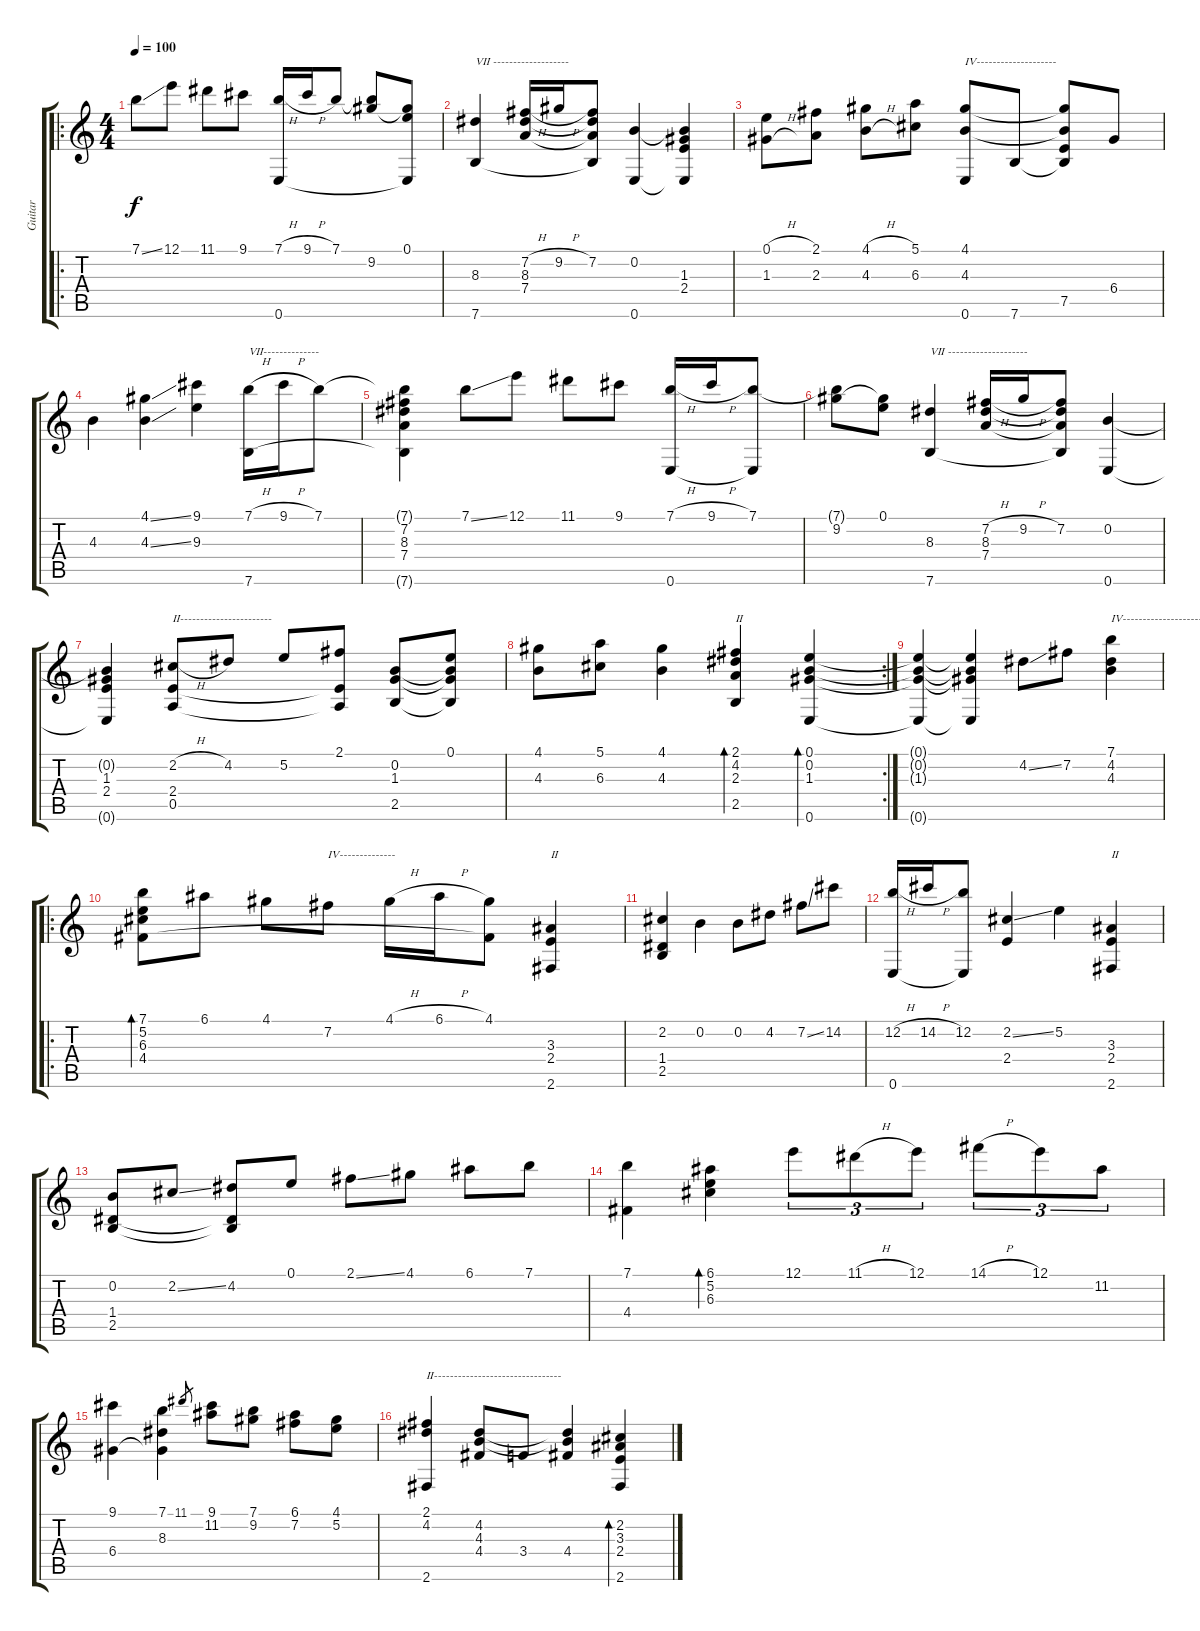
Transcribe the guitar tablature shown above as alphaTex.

\track ("Guitar" "Guitar") {instrument acousticguitarnylon}
\staff {score tabs}
\tuning (E4 B3 G3 D3 A2 E2) {hide}
\ro
\ts (4 4)
\tempo 100
\clef g2
\ks c
7.1{ss}.8{dy f instrument acousticguitarnylon} 12.1.8 11.1.8 9.1.8 (7.1{h} 0.6).16 9.1{h}.16 7.1.8 (7.1{t} 9.2).8 (0.1 9.2{t} 0.6{t}).8 |
(8.3 7.6).4{txt "VII -------------------"} (7.2{h} 8.3 7.4).16 9.2{h}.16 (7.2 8.3{t} 7.4{t} 7.6{t}).8 (0.2 0.6).4 (0.2{t} 1.3 2.4 0.6{t}).4 |
(0.1{h} 1.3{h}).8 (2.1 2.3).8 (4.1{h} 4.3{h}).8 (5.1 6.3).8 (4.1 4.3 0.6).8{txt "IV--------------------"} 7.6.8 (4.1{t} 4.3{t} 7.5 7.6{t}).8 6.4.8 |
4.3.4 (4.1{ss} 4.3{ss}).4 (9.1 9.3).4 (7.1{h} 7.6).16{txt "VII--------------"} 9.1{h}.16 7.1.8 |
(7.1{t} 7.2 8.3 7.4 7.6{t}).4 7.1{ss}.8 12.1.8 11.1.8 9.1.8 (7.1{h} 0.6).16 9.1{h}.16 (7.1 0.6{t}).8 |
(7.1{t} 9.2).8 (0.1 9.2{t}).8 (8.3 7.6).4{txt "VII --------------------"} (7.2{h} 8.3 7.4).16 9.2{h}.16 (7.2 8.3{t} 7.4{t} 7.6{t}).8 (0.2 0.6).4 |
(0.2{t} 1.3 2.4 0.6{t}).4 (2.2{h} 2.4 0.5).8{txt "II-----------------------"} 4.2.8 5.2.8 (2.1 2.4{t} 0.5{t}).8 (0.2 1.3 2.5).8 (0.1 0.2{t} 1.3{t} 2.5{t}).8 |
\rc 2
(4.1 4.3).8 (5.1 6.3).8 (4.1 4.3).4 (2.1 4.2 2.3 2.5).4{bd 480 txt "II"} (0.1 0.2 1.3 0.6).4{bd 480} |
(0.1{t} 0.2{t} 1.3{t} 0.6{t}).4 (0.1{t} 0.2{t} 1.3{t} 0.6{t}).4 4.2{ss}.8 7.2.8 (7.1 4.2 4.3).4{txt "IV---------------------"} |
\ro
(7.1 5.2 6.3 4.4).8{bd 480} 6.1.8 4.1.8 7.2.8{txt "IV--------------"} 4.1{h}.16 6.1{h}.16 (4.1 4.4{t}).8 (3.3 2.4 2.6).4{txt "II"} |
(2.2 1.4 2.5).4 0.2.4 0.2.8 4.2.8 7.2{ss}.8 14.2.8 |
(12.2{h} 0.6).16 14.2{h}.16 (12.2 0.6{t}).8 (2.2{ss} 2.4).4 5.2.4 (3.3 2.4 2.6).4{txt "II"} |
(0.2 1.4 2.5).8 2.2{ss}.8 (4.2 1.4{t} 2.5{t}).8 0.1.8 2.1{ss}.8 4.1.8 6.1.8 7.1.8 |
(7.1 4.4).4 (6.1 5.2 6.3).4{bd 480} 12.1.8{tu (3 2)} 11.1{h}.8{tu (3 2)} 12.1.8{tu (3 2)} 14.1{h}.8{tu (3 2)} 12.1.8{tu (3 2)} 11.2.8{tu (3 2)} |
(9.1 6.4).4 (7.1 8.3 6.4{t}).4 11.1.8{gr} (9.1 11.2).8 (7.1 9.2).8 (6.1 7.2).8 (4.1 5.2).8 |
(2.1 4.2 2.6).4{txt "II--------------------------------"} (4.2 4.3 4.4).8 3.4.8 (4.2{t} 4.3{t} 4.4).4 (2.2 3.3 2.4 2.6).4{bd 480}
